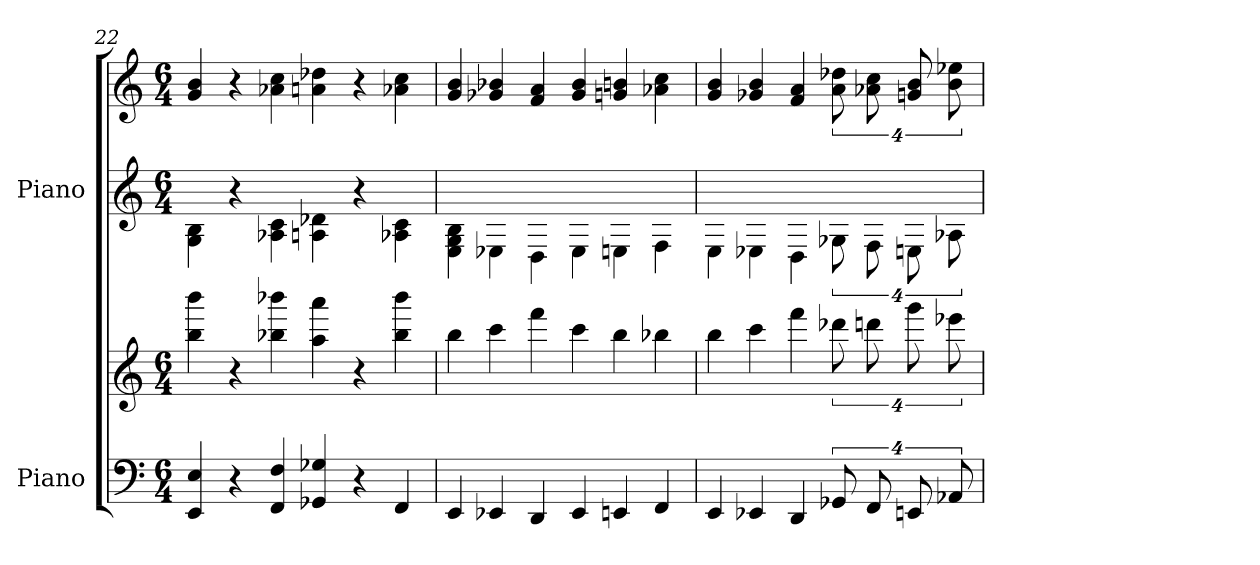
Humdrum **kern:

**kern	**kern	**kern	**kern
*part2	*part2	*part1	*part1
*staff4	*staff3	*staff2	*staff1
*I"Piano	*	*I"Piano	*
*I'Pno.	*	*I'Pno.	*
*clefF4	*clefG2	*clefG2	*clefG2
*k[]	*k[]	*k[]	*k[]
*M6/4	*M6/4	*M6/4	*M6/4
=22	=22	=22	=22
4EE/ 4E/	4bb\ 4bbb\	4G\ 4B\	4g/ 4b/
4r	4r	4r	4r
4FF/ 4F/	4bb-X\ 4bbb-X\	4A-X\ 4c\	4a-X\ 4cc\
4GG-X/ 4G-X/	4aa\ 4aaa\	4An\ 4d-X\	4an\ 4dd-X\
4r	4r	4r	4r
4FF/	4bb-\ 4bbb-\	4A-X\ 4c\	4a-X\ 4cc\
!!LO:LB:g=z
=23	=23	=23	=23
4EE/	4bb\	4E\ 4G\ 4B\	4g/ 4b/
4EE-X/	4ccc\	4E-X\	4g-X/ 4b-X/
4DD/	4fff\	4D\	4f/ 4a/
4EE-/	4ccc\	4E-\	4g-/ 4b-/
4EEn/	4bb\	4En\	4gn/ 4bn/
4FF/	4bb-X\	4F\	4a-X\ 4cc\
=24	=24	=24	=24
4EE/	4bb\	4E\	4g/ 4b/
4EE-X/	4ccc\	4E-X\	4g-X/ 4b/
4DD/	4fff\	4D\	4f/ 4a/
16%3GG-X/	16%3ddd-X\	16%3G-X\	16%3a\ 16%3dd-X\
16%3FF/	16%3dddn\	16%3F\	16%3a-X\ 16%3cc\
16%3EEn/	16%3ggg\	16%3En\	16%3gn/ 16%3b/
16%3AA-X/	16%3eee-X\	16%3A-X\	16%3b\ 16%3ee-X\
=	=	=	=
*-	*-	*-	*-
